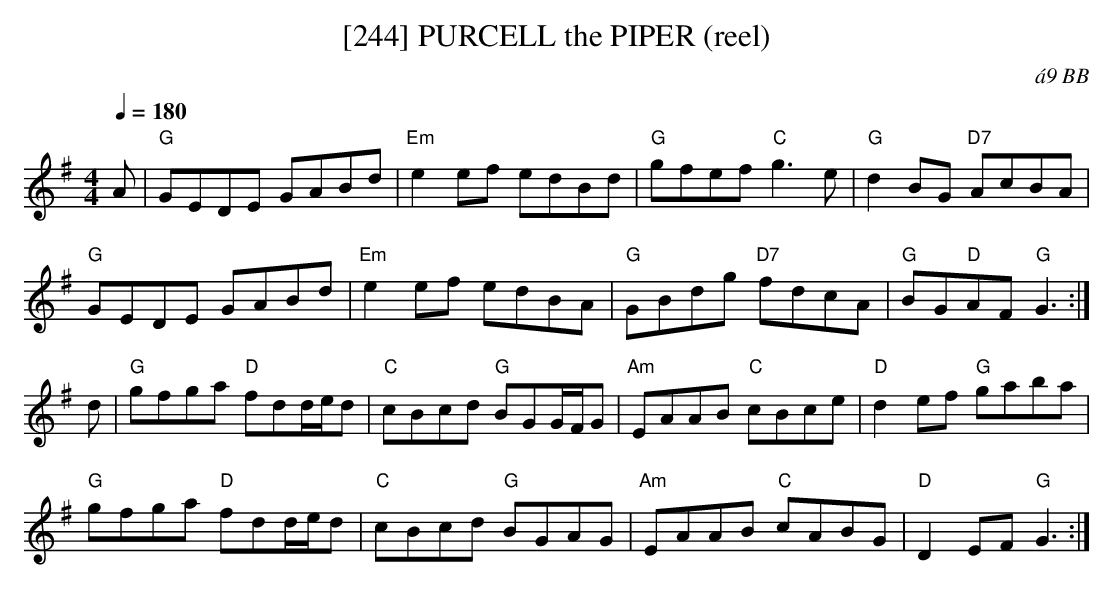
X:1
T:[244] PURCELL the PIPER (reel)
C:\'a9 BB
M:4/4
Q:1/4=180
L:1/8
K:G
A|"G"GEDE GABd|"Em"e2 ef edBd|"G"gfef "C"g3 e|"G"d2 BG "D7"AcBA|
"G"GEDE GABd|"Em"e2 ef edBA|"G"GBdg "D7"fdcA|"G"BG"D"AF "G"G3 :|
d|"G"gfga "D"fdd/e/d|"C"cBcd "G"BGG/F/G|"Am"EAAB "C"cBce|"D"d2ef "G"gaba|
"G"gfga "D"fdd/e/d|"C"cBcd "G"BGAG|"Am"EAAB "C"cABG|"D"D2EF "G"G3 :|
